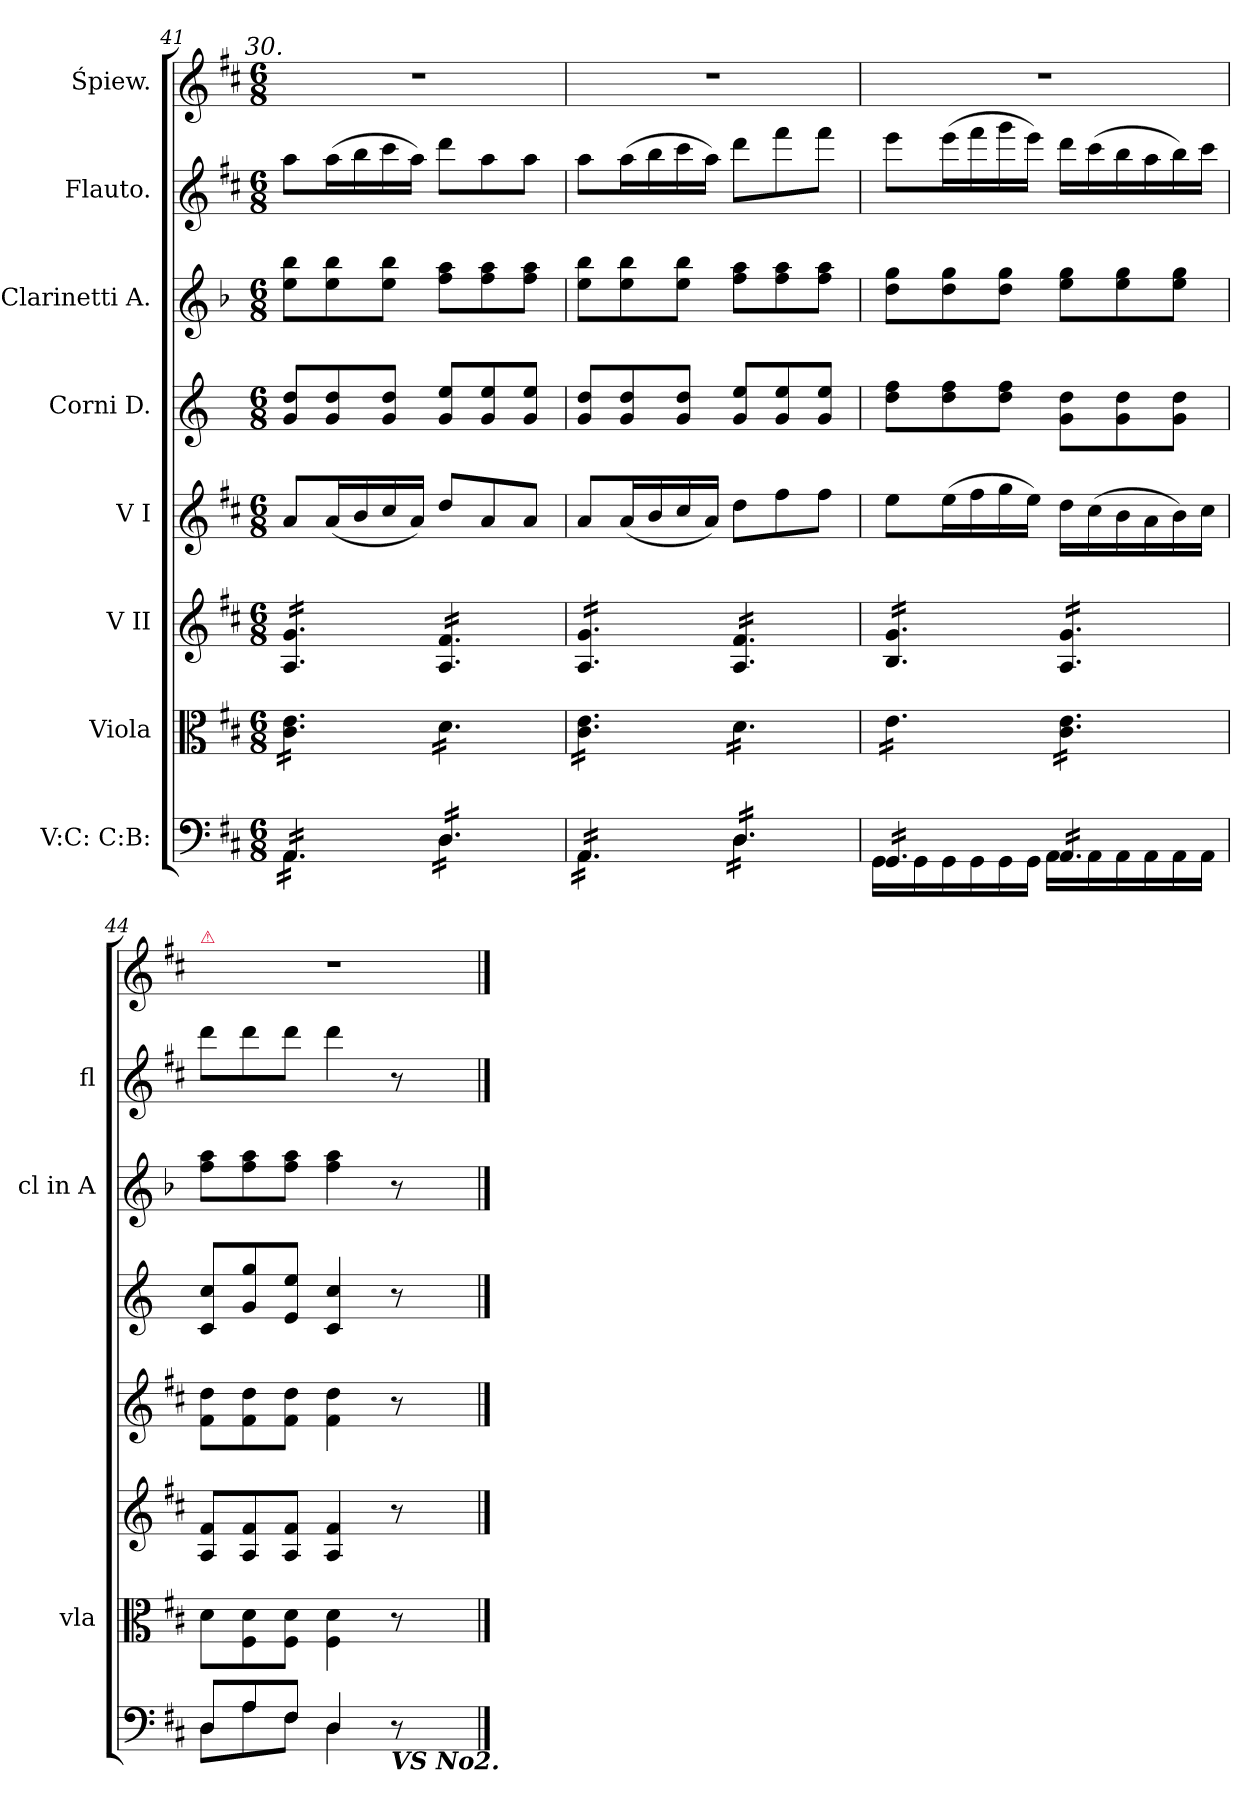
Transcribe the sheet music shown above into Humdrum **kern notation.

**kern	**kern	**kern	**kern	**kern	**kern	**kern	**kern
*part8	*part7	*part6	*part5	*part4	*part3	*part2	*part1
*staff8	*staff7	*staff6	*staff5	*staff4	*staff3	*staff2	*staff1
*I"V:C: C:B:	*I"Viola	*I"V II	*I"V I	*I"Corni D.	*I"Clarinetti A.	*I"Flauto.	*I"Śpiew.
*	*I'vla	*	*	*	*I'cl in A	*I'fl	*
*clefF4	*clefC3	*clefG2	*clefG2	*clefG2	*clefG2	*clefG2	*clefG2
*	*	*	*	*ITrd6c10	*ITrd2c3	*	*
*k[f#c#]	*k[f#c#]	*k[f#c#]	*k[f#c#]	*k[f#c#]	*k[f#c#]	*k[f#c#]	*k[f#c#]
*D:	*D:	*D:	*D:	*D:	*D:	*D:	*D:
*M6/8	*M6/8	*M6/8	*M6/8	*M6/8	*M6/8	*M6/8	*M6/8
=41	=41	=41	=41	=41	=41	=41	=41
*^	*	*	*	*	*	*	*
!	!	!	!	!	!	!	!	!LO:TX:a:i:rj:t=30.
*tremolo	*	*	*	*	*	*	*	*
*	*	*tremolo	*	*	*	*	*	*
*	*	*	*tremolo	*	*	*	*	*
16AA/LL	16AA\LL	16c#\ 16e\LL	16A/ 16g/LL	8a/L	8A/ 8e/L	8cc#\ 8gg\L	8aa\L	2.r
16AA/	16AA\	16c#\ 16e\	16A/ 16g/	.	.	.	.	.
16AA/	16AA\	16c#\ 16e\	16A/ 16g/	(<16a/L	8A/ 8e/	8cc#\ 8gg\	(>16aa\L	.
16AA/	16AA\	16c#\ 16e\	16A/ 16g/	16b/	.	.	16bb\	.
16AA/	16AA\	16c#\ 16e\	16A/ 16g/	16cc#/	8A/ 8e/J	8cc#\ 8gg\J	16ccc#\	.
16AA/JJ	16AA\JJ	16c#\ 16e\JJ	16A/ 16g/JJ	16a/JJ)	.	.	16aa\JJ)	.
16D/LL	16D\LL	16d\LL	16A/ 16f#/LL	8dd/L	8A/ 8f#/L	8dd\ 8ff#\L	8ddd\L	.
16D/	16D\	16d\	16A/ 16f#/	.	.	.	.	.
16D/	16D\	16d\	16A/ 16f#/	8a/	8A/ 8f#/	8dd\ 8ff#\	8aa\	.
16D/	16D\	16d\	16A/ 16f#/	.	.	.	.	.
16D/	16D\	16d\	16A/ 16f#/	8a/J	8A/ 8f#/J	8dd\ 8ff#\J	8aa\J	.
16D/JJ	16D\JJ	16d\JJ	16A/ 16f#/JJ	.	.	.	.	.
=42	=42	=42	=42	=42	=42	=42	=42	=42
16AA/LL	16AA\LL	16c#\ 16e\LL	16A/ 16g/LL	8a/L	8A/ 8e/L	8cc#\ 8gg\L	8aa\L	2.r
16AA/	16AA\	16c#\ 16e\	16A/ 16g/	.	.	.	.	.
16AA/	16AA\	16c#\ 16e\	16A/ 16g/	(<16a/L	8A/ 8e/	8cc#\ 8gg\	(>16aa\L	.
16AA/	16AA\	16c#\ 16e\	16A/ 16g/	16b/	.	.	16bb\	.
16AA/	16AA\	16c#\ 16e\	16A/ 16g/	16cc#/	8A/ 8e/J	8cc#\ 8gg\J	16ccc#\	.
16AA/JJ	16AA\JJ	16c#\ 16e\JJ	16A/ 16g/JJ	16a/JJ)	.	.	16aa\JJ)	.
16D/LL	16D\LL	16d\LL	16A/ 16f#/LL	8dd\L	8A/ 8f#/L	8dd\ 8ff#\L	8ddd\L	.
16D/	16D\	16d\	16A/ 16f#/	.	.	.	.	.
16D/	16D\	16d\	16A/ 16f#/	8ff#\	8A/ 8f#/	8dd\ 8ff#\	8fff#\	.
16D/	16D\	16d\	16A/ 16f#/	.	.	.	.	.
16D/	16D\	16d\	16A/ 16f#/	8ff#\J	8A/ 8f#/J	8dd\ 8ff#\J	8fff#\J	.
16D/JJ	16D\JJ	16d\JJ	16A/ 16f#/JJ	.	.	.	.	.
=43	=43	=43	=43	=43	=43	=43	=43	=43
16GG/LL	16GG\LL	16e\LL	16B/ 16g/LL	8ee\L	8e\ 8g\L	8b\ 8ee\L	8eee\L	2.r
16GG/	16GG\	16e\	16B/ 16g/	.	.	.	.	.
16GG/	16GG\	16e\	16B/ 16g/	(>16ee\L	8e\ 8g\	8b\ 8ee\	(>16eee\L	.
16GG/	16GG\	16e\	16B/ 16g/	16ff#\	.	.	16fff#\	.
16GG/	16GG\	16e\	16B/ 16g/	16gg\	8e\ 8g\J	8b\ 8ee\J	16ggg\	.
16GG/JJ	16GG\JJ	16e\JJ	16B/ 16g/JJ	16ee\JJ)	.	.	16eee\JJ)	.
16AA/LL	16AA\LL	16c#\ 16e\LL	16A/ 16g/LL	16dd\LL	8A\ 8e\L	8cc#\ 8ee\L	16ddd\LL	.
16AA/	16AA\	16c#\ 16e\	16A/ 16g/	(>16cc#\	.	.	(>16ccc#\	.
16AA/	16AA\	16c#\ 16e\	16A/ 16g/	16b\	8A\ 8e\	8cc#\ 8ee\	16bb\	.
16AA/	16AA\	16c#\ 16e\	16A/ 16g/	16a\	.	.	16aa\	.
16AA/	16AA\	16c#\ 16e\	16A/ 16g/	16b\)	8A\ 8e\J	8cc#\ 8ee\J	16bb\)	.
16AA/JJ	16AA\JJ	16c#\ 16e\JJ	16A/ 16g/JJ	16cc#\JJ	.	.	16ccc#\JJ	.
*	*	*	*Xtremolo	*	*	*	*	*
*	*	*Xtremolo	*	*	*	*	*	*
*Xtremolo	*	*	*	*	*	*	*	*
=44	=44	=44	=44	=44	=44	=44	=44	=44
!	!	!	!	!	!	!	!	!LO:TX:a:i:color=crimson:t=⚠
8D/L	8D\L	8d\L	8A/ 8f#/L	8f#\ 8dd\L	8D/ 8d/L	8dd\ 8ff#\L	8ddd\L	2.r
8A/	8A\	8F#\ 8d\	8A/ 8f#/	8f#\ 8dd\	8A/ 8a/	8dd\ 8ff#\	8ddd\	.
8F#/J	8F#\J	8F#\ 8d\J	8A/ 8f#/J	8f#\ 8dd\J	8F#/ 8f#/J	8dd\ 8ff#\J	8ddd\J	.
4D/	4D\	4F#\ 4d\	4A/ 4f#/	4f#\ 4dd\	4D/ 4d/	4dd\ 4ff#\	4ddd\	.
!LO:TX:b:Bi:t=VS No2.	!	!	!	!	!	!	!	!
8r	8ryy	8r	8r	8r	8r	8r	8r	.
*v	*v	*	*	*	*	*	*	*
==	==	==	==	==	==	==	==
*-	*-	*-	*-	*-	*-	*-	*-
